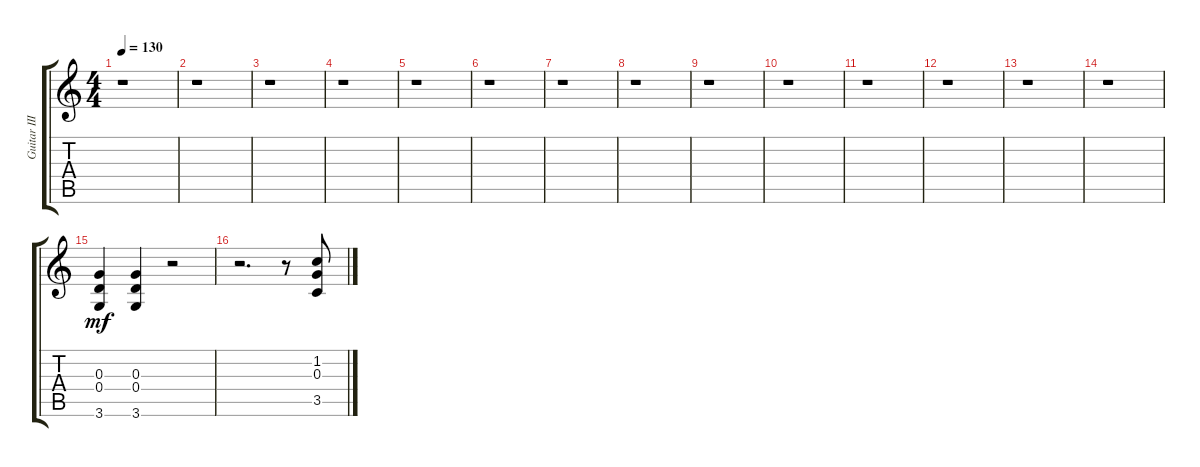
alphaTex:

\track ("Guitar III" "Guitar III") {instrument distortionguitar}
\staff {score tabs}
\tuning (E4 B3 G3 D3 A2 E2) {hide}
\ts (4 4)
\tempo 130
\clef g2
\ks c
r.1{dy f} |
r.1 |
r.1 |
r.1 |
r.1 |
r.1 |
r.1 |
r.1 |
r.1 |
r.1 |
r.1 |
r.1 |
r.1 |
r.1 |
(0.3 0.4 3.6).4{dy mf} (0.3 0.4 3.6).4 r.2 |
r.2{d} r.8 (1.2 0.3 3.5).8
